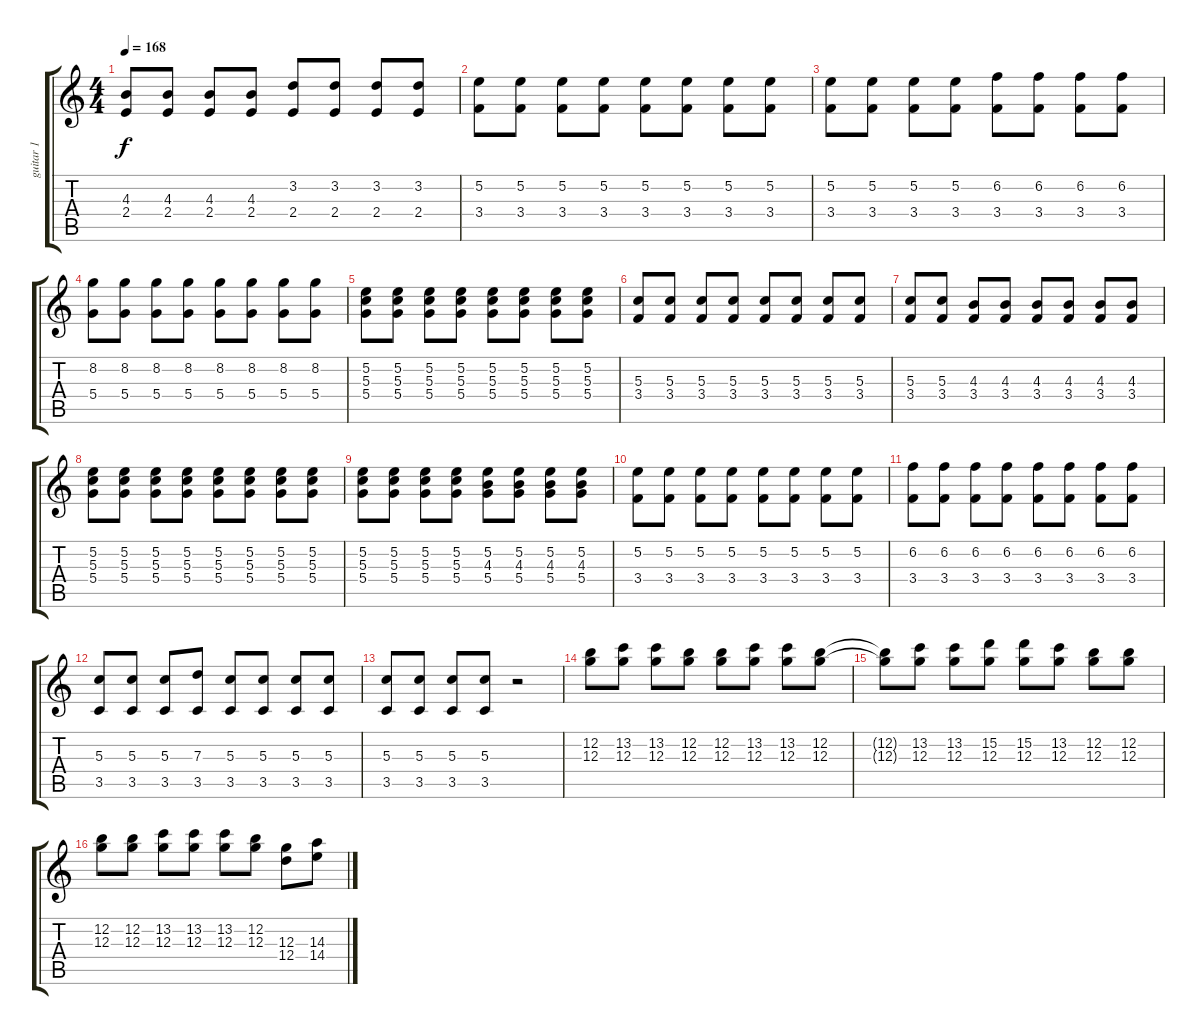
\track ("guitar 1" "guitar 1") {instrument distortionguitar}
\staff {score tabs}
\tuning (E4 B3 G3 D3 A2 E2) {hide}
\ts (4 4)
\tempo 168
\clef g2
\ks c
(4.3 2.4).8{dy f} (4.3 2.4).8 (4.3 2.4).8 (4.3 2.4).8 (3.2 2.4).8 (3.2 2.4).8 (3.2 2.4).8 (3.2 2.4).8 |
(5.2 3.4).8 (5.2 3.4).8 (5.2 3.4).8 (5.2 3.4).8 (5.2 3.4).8 (5.2 3.4).8 (5.2 3.4).8 (5.2 3.4).8 |
(5.2 3.4).8 (5.2 3.4).8 (5.2 3.4).8 (5.2 3.4).8 (6.2 3.4).8 (6.2 3.4).8 (6.2 3.4).8 (6.2 3.4).8 |
(8.2 5.4).8 (8.2 5.4).8 (8.2 5.4).8 (8.2 5.4).8 (8.2 5.4).8 (8.2 5.4).8 (8.2 5.4).8 (8.2 5.4).8 |
(5.2 5.3 5.4).8 (5.2 5.3 5.4).8 (5.2 5.3 5.4).8 (5.2 5.3 5.4).8 (5.2 5.3 5.4).8 (5.2 5.3 5.4).8 (5.2 5.3 5.4).8 (5.2 5.3 5.4).8 |
(5.3 3.4).8 (5.3 3.4).8 (5.3 3.4).8 (5.3 3.4).8 (5.3 3.4).8 (5.3 3.4).8 (5.3 3.4).8 (5.3 3.4).8 |
(5.3 3.4).8 (5.3 3.4).8 (4.3 3.4).8 (4.3 3.4).8 (4.3 3.4).8 (4.3 3.4).8 (4.3 3.4).8 (4.3 3.4).8 |
(5.2 5.3 5.4).8 (5.2 5.3 5.4).8 (5.2 5.3 5.4).8 (5.2 5.3 5.4).8 (5.2 5.3 5.4).8 (5.2 5.3 5.4).8 (5.2 5.3 5.4).8 (5.2 5.3 5.4).8 |
(5.2 5.3 5.4).8 (5.2 5.3 5.4).8 (5.2 5.3 5.4).8 (5.2 5.3 5.4).8 (5.2 4.3 5.4).8 (5.2 4.3 5.4).8 (5.2 4.3 5.4).8 (5.2 4.3 5.4).8 |
(5.2 3.4).8 (5.2 3.4).8 (5.2 3.4).8 (5.2 3.4).8 (5.2 3.4).8 (5.2 3.4).8 (5.2 3.4).8 (5.2 3.4).8 |
(6.2 3.4).8 (6.2 3.4).8 (6.2 3.4).8 (6.2 3.4).8 (6.2 3.4).8 (6.2 3.4).8 (6.2 3.4).8 (6.2 3.4).8 |
(5.3 3.5).8 (5.3 3.5).8 (5.3 3.5).8 (7.3 3.5).8 (5.3 3.5).8 (5.3 3.5).8 (5.3 3.5).8 (5.3 3.5).8 |
(5.3 3.5).8 (5.3 3.5).8 (5.3 3.5).8 (5.3 3.5).8 r.2 |
(12.2 12.3).8 (13.2 12.3).8 (13.2 12.3).8 (12.2 12.3).8 (12.2 12.3).8 (13.2 12.3).8 (13.2 12.3).8 (12.2 12.3).8 |
(12.2{t} 12.3{t}).8 (13.2 12.3).8 (13.2 12.3).8 (15.2 12.3).8 (15.2 12.3).8 (13.2 12.3).8 (12.2 12.3).8 (12.2 12.3).8 |
(12.2 12.3).8 (12.2 12.3).8 (13.2 12.3).8 (13.2 12.3).8 (13.2 12.3).8 (12.2 12.3).8 (12.3 12.4).8 (14.3 14.4).8
